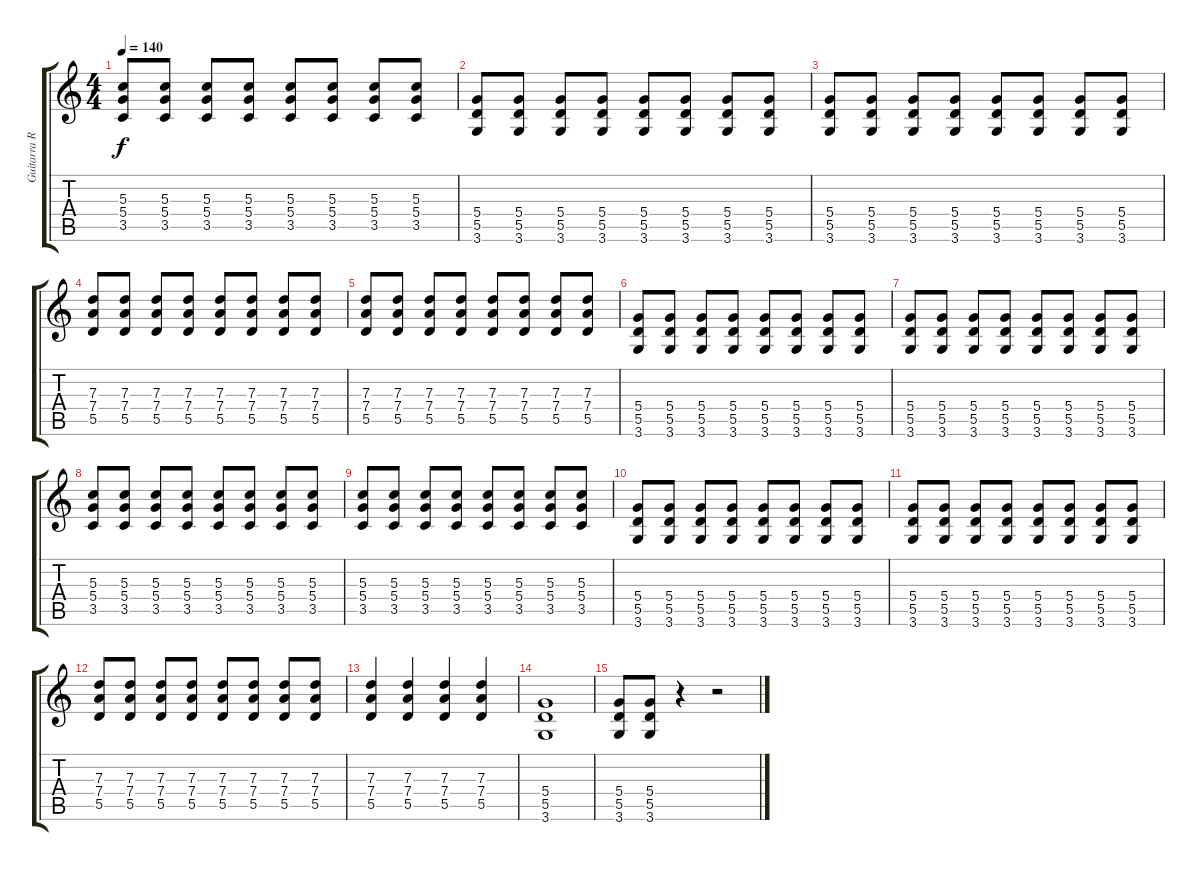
\track ("Guitarra Rítmica" "Guitarra R") {instrument overdrivenguitar}
\staff {score tabs}
\tuning (E4 B3 G3 D3 A2 E2) {hide}
\ts (4 4)
\tempo 140
\clef g2
\ks c
(5.3 5.4 3.5).8{dy f} (5.3 5.4 3.5).8 (5.3 5.4 3.5).8 (5.3 5.4 3.5).8 (5.3 5.4 3.5).8 (5.3 5.4 3.5).8 (5.3 5.4 3.5).8 (5.3 5.4 3.5).8 |
(5.4 5.5 3.6).8 (5.4 5.5 3.6).8 (5.4 5.5 3.6).8 (5.4 5.5 3.6).8 (5.4 5.5 3.6).8 (5.4 5.5 3.6).8 (5.4 5.5 3.6).8 (5.4 5.5 3.6).8 |
(5.4 5.5 3.6).8 (5.4 5.5 3.6).8 (5.4 5.5 3.6).8 (5.4 5.5 3.6).8 (5.4 5.5 3.6).8 (5.4 5.5 3.6).8 (5.4 5.5 3.6).8 (5.4 5.5 3.6).8 |
(7.3 7.4 5.5).8 (7.3 7.4 5.5).8 (7.3 7.4 5.5).8 (7.3 7.4 5.5).8 (7.3 7.4 5.5).8 (7.3 7.4 5.5).8 (7.3 7.4 5.5).8 (7.3 7.4 5.5).8 |
(7.3 7.4 5.5).8 (7.3 7.4 5.5).8 (7.3 7.4 5.5).8 (7.3 7.4 5.5).8 (7.3 7.4 5.5).8 (7.3 7.4 5.5).8 (7.3 7.4 5.5).8 (7.3 7.4 5.5).8 |
(5.4 5.5 3.6).8 (5.4 5.5 3.6).8 (5.4 5.5 3.6).8 (5.4 5.5 3.6).8 (5.4 5.5 3.6).8 (5.4 5.5 3.6).8 (5.4 5.5 3.6).8 (5.4 5.5 3.6).8 |
(5.4 5.5 3.6).8 (5.4 5.5 3.6).8 (5.4 5.5 3.6).8 (5.4 5.5 3.6).8 (5.4 5.5 3.6).8 (5.4 5.5 3.6).8 (5.4 5.5 3.6).8 (5.4 5.5 3.6).8 |
(5.3 5.4 3.5).8 (5.3 5.4 3.5).8 (5.3 5.4 3.5).8 (5.3 5.4 3.5).8 (5.3 5.4 3.5).8 (5.3 5.4 3.5).8 (5.3 5.4 3.5).8 (5.3 5.4 3.5).8 |
(5.3 5.4 3.5).8 (5.3 5.4 3.5).8 (5.3 5.4 3.5).8 (5.3 5.4 3.5).8 (5.3 5.4 3.5).8 (5.3 5.4 3.5).8 (5.3 5.4 3.5).8 (5.3 5.4 3.5).8 |
(5.4 5.5 3.6).8 (5.4 5.5 3.6).8 (5.4 5.5 3.6).8 (5.4 5.5 3.6).8 (5.4 5.5 3.6).8 (5.4 5.5 3.6).8 (5.4 5.5 3.6).8 (5.4 5.5 3.6).8 |
(5.4 5.5 3.6).8 (5.4 5.5 3.6).8 (5.4 5.5 3.6).8 (5.4 5.5 3.6).8 (5.4 5.5 3.6).8 (5.4 5.5 3.6).8 (5.4 5.5 3.6).8 (5.4 5.5 3.6).8 |
(7.3 7.4 5.5).8 (7.3 7.4 5.5).8 (7.3 7.4 5.5).8 (7.3 7.4 5.5).8 (7.3 7.4 5.5).8 (7.3 7.4 5.5).8 (7.3 7.4 5.5).8 (7.3 7.4 5.5).8 |
(7.3 7.4 5.5).4 (7.3 7.4 5.5).4 (7.3 7.4 5.5).4 (7.3 7.4 5.5).4 |
(5.4 5.5 3.6).1 |
(5.4 5.5 3.6).8 (5.4 5.5 3.6).8 r.4 r.2
